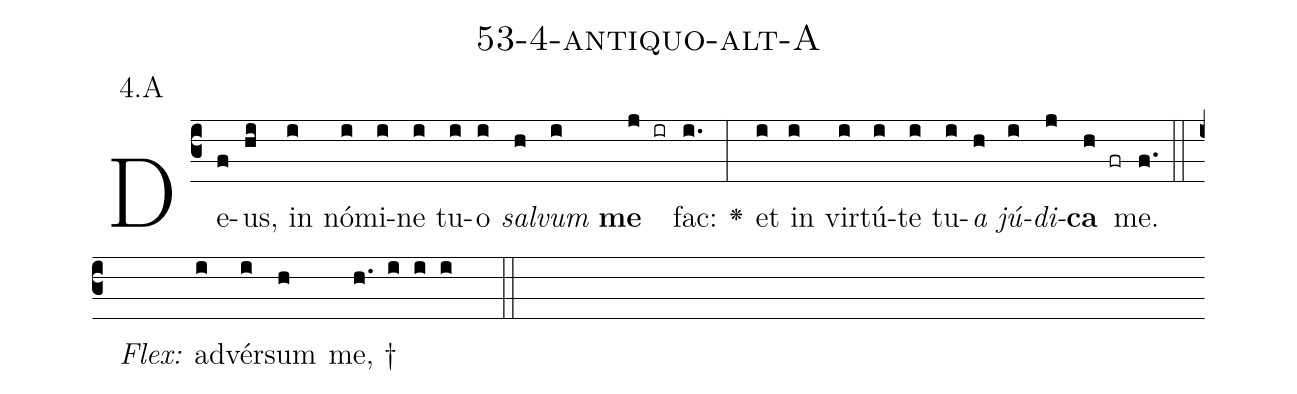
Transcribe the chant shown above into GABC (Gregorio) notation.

name: 53-4-antiquo-alt-A;
annotation: 4.A;
%%
(c3)De(f)us,(hi) in(i) nó(i)mi(i)ne(i) tu(i)o(i) <i>sal</i>(h)<i>vum</i>(i) <b>me</b>(j ir) fac:(i.) <v>\greheightstar</v>(:) et(i) in(i) vir(i)tú(i)te(i) tu(i)<i>a</i>(h) <i>jú</i>(i)<i>di</i>(j)<b>ca</b>(h fr) me.(f.) (::)
<i>Flex:</i>()  ad(i)vér(i)sum(h) me, †(h. i i i  ::)

%E(i) u(h) o(i) u(j) a(h) e.(f.) (::)
